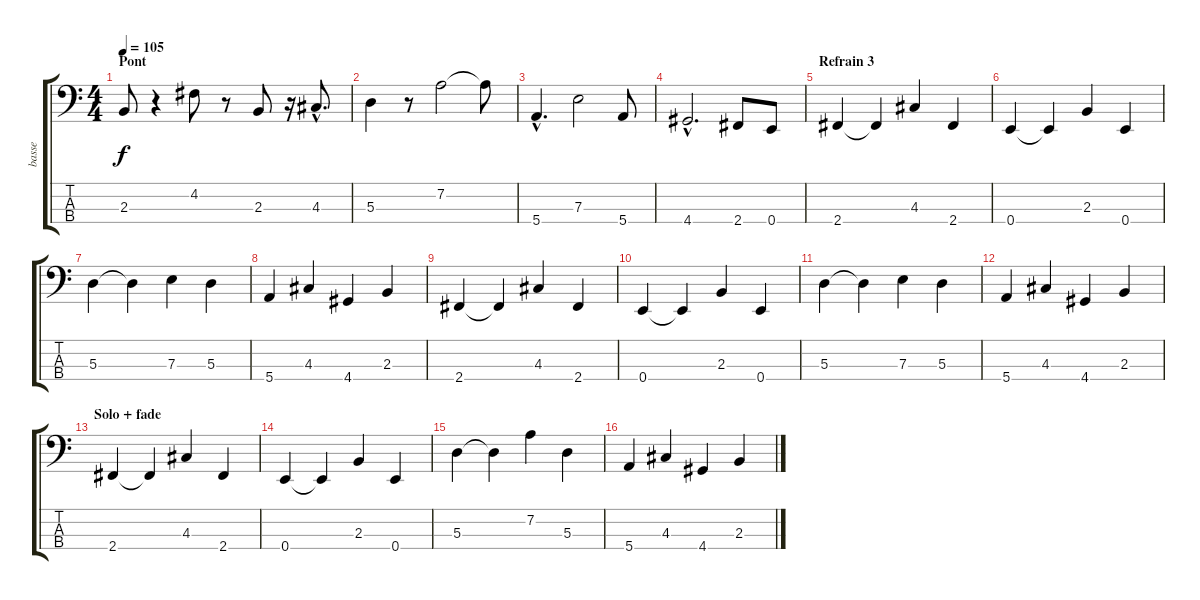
\track ("basse" "basse") {instrument electricbassfinger}
\staff {score tabs}
\tuning (G2 D2 A1 E1) {hide}
\ts (4 4)
\section ("" "Pont")
\tempo 105
\clef f4
\ks c
2.3.8{dy f} r.4 4.2.8 r.8 2.3.8 r.16 4.3{hac}.8{d} |
5.3.4 r.8 7.2.2 7.2{t}.8 |
5.4{hac}.4{d} 7.3.2 5.4.8 |
4.4{hac}.2{d} 2.4.8 0.4.8 |
\section ("" "Refrain 3")
2.4.4 2.4{t}.4 4.3.4 2.4.4 |
0.4.4 0.4{t}.4 2.3.4 0.4.4 |
5.3.4 5.3{t}.4 7.3.4 5.3.4 |
5.4.4 4.3.4 4.4.4 2.3.4 |
2.4.4 2.4{t}.4 4.3.4 2.4.4 |
0.4.4 0.4{t}.4 2.3.4 0.4.4 |
5.3.4 5.3{t}.4 7.3.4 5.3.4 |
5.4.4 4.3.4 4.4.4 2.3.4 |
\section ("" "Solo + fade")
2.4.4{volume 11} 2.4{t}.4 4.3.4 2.4.4 |
0.4.4 0.4{t}.4 2.3.4 0.4.4 |
5.3.4 5.3{t}.4 7.2.4 5.3.4 |
5.4.4 4.3.4 4.4.4 2.3.4
